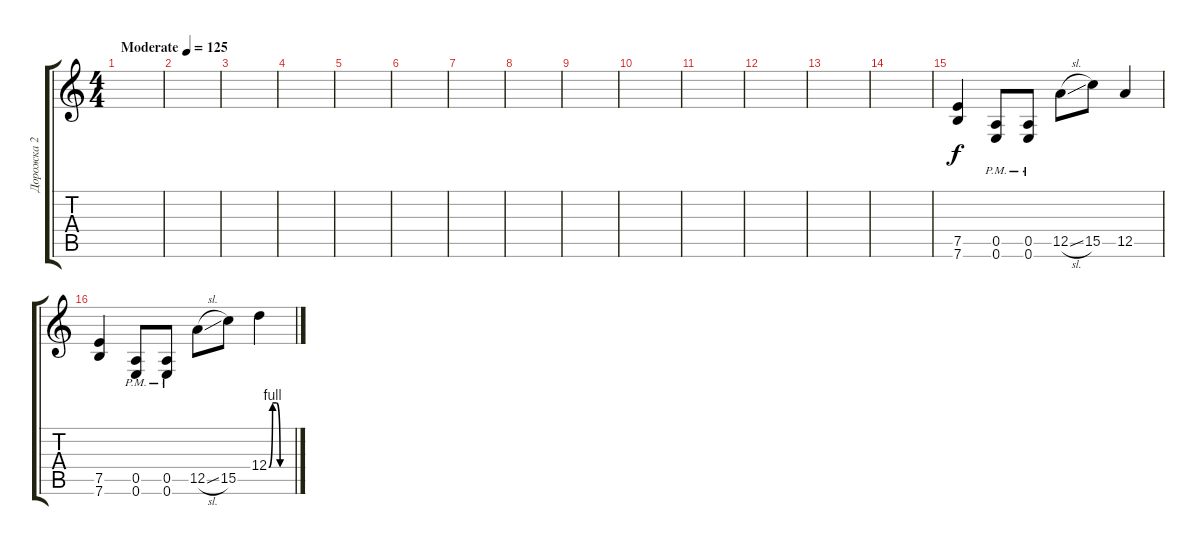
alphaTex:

\track ("Дорожка 2" "Дорожка 2") {instrument overdrivenguitar}
\staff {score tabs}
\tuning (E4 B3 G3 D3 A2 E2) {hide}
\ts (4 4)
\tempo (125 "Moderate")
\clef g2
\ks c
|
|
|
|
|
|
|
|
|
|
|
|
|
|
(7.5 7.6).4 (0.5{pm} 0.6{pm}).8 (0.5{pm} 0.6{pm}).8 12.5{sl}.8 15.5.8 12.5.4 |
(7.5 7.6).4 (0.5{pm} 0.6{pm}).8 (0.5{pm} 0.6{pm}).8 12.5{sl}.8 15.5.8 12.4{be (custom 0 0 10 4 20 4 30 0 60 0)}.4
